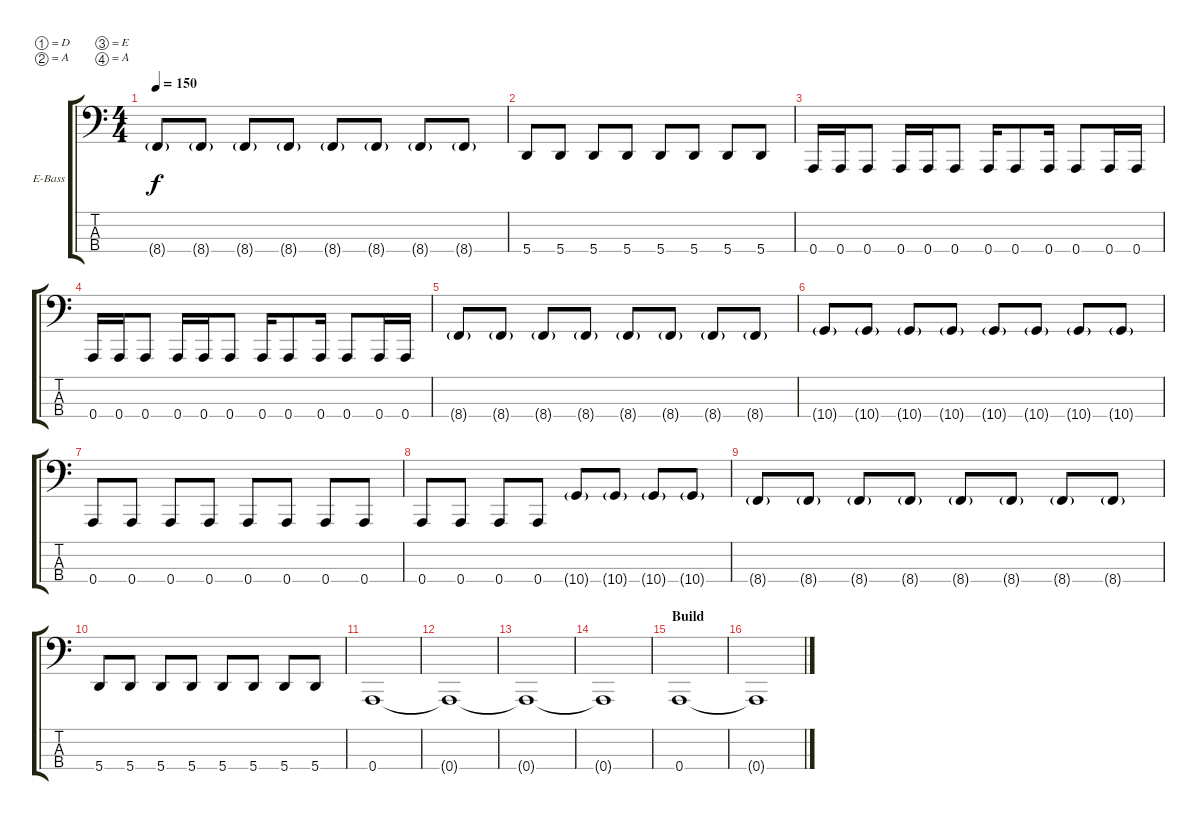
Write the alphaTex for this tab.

\bracketExtendMode groupsimilarinstruments
\firstSystemTrackNameOrientation horizontal
\otherSystemsTrackNameOrientation horizontal
\track ("Electric Bass" "E-Bass") {instrument electricbassfinger}
\staff {score tabs}
\tuning (D2 A1 E1 A0)
\ts (4 4)
\tempo 150
\clef f4
\ks aminor
8.4{g}.8{dy f} 8.4{g}.8 8.4{g}.8 8.4{g}.8 8.4{g}.8 8.4{g}.8 8.4{g}.8 8.4{g}.8 |
5.4.8 5.4.8 5.4.8 5.4.8 5.4.8 5.4.8 5.4.8 5.4.8 |
0.4.16 0.4.16 0.4.8 0.4.16 0.4.16 0.4.8 0.4.16 0.4.8 0.4.16 0.4.8 0.4.16 0.4.16 |
0.4.16 0.4.16 0.4.8 0.4.16 0.4.16 0.4.8 0.4.16 0.4.8 0.4.16 0.4.8 0.4.16 0.4.16 |
8.4{g}.8 8.4{g}.8 8.4{g}.8 8.4{g}.8 8.4{g}.8 8.4{g}.8 8.4{g}.8 8.4{g}.8 |
10.4{g}.8 10.4{g}.8 10.4{g}.8 10.4{g}.8 10.4{g}.8 10.4{g}.8 10.4{g}.8 10.4{g}.8 |
0.4.8 0.4.8 0.4.8 0.4.8 0.4.8 0.4.8 0.4.8 0.4.8 |
0.4.8 0.4.8 0.4.8 0.4.8 10.4{g}.8 10.4{g}.8 10.4{g}.8 10.4{g}.8 |
8.4{g}.8 8.4{g}.8 8.4{g}.8 8.4{g}.8 8.4{g}.8 8.4{g}.8 8.4{g}.8 8.4{g}.8 |
5.4.8 5.4.8 5.4.8 5.4.8 5.4.8 5.4.8 5.4.8 5.4.8 |
0.4.1 |
0.4{t}.1 |
0.4{t}.1 |
0.4{t}.1 |
\section ("" "Build")
0.4.1 |
0.4{t}.1
